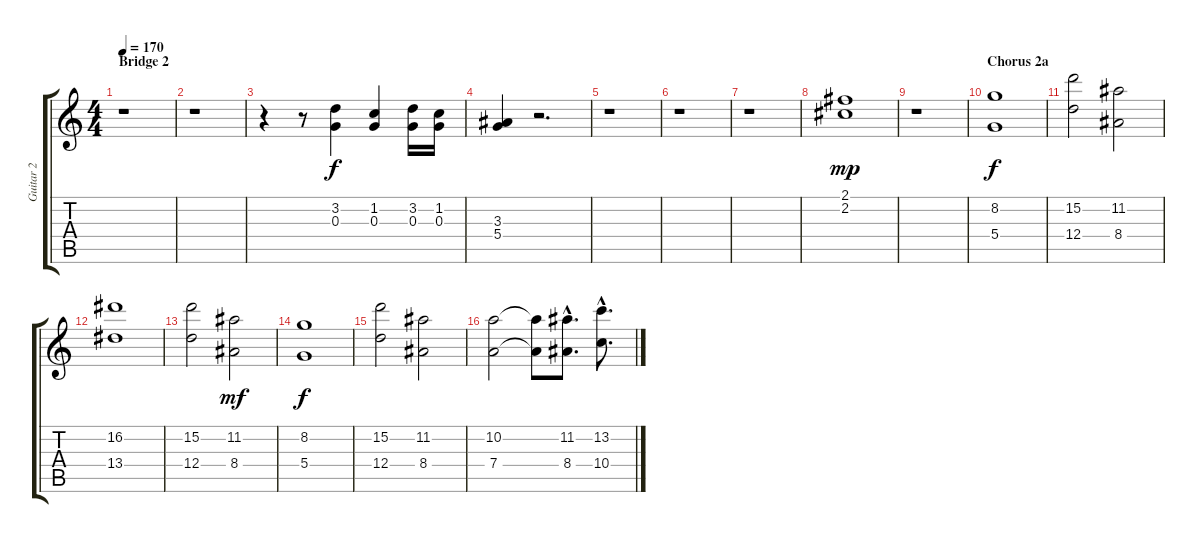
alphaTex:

\track ("Guitar 2" "Guitar 2") {instrument distortionguitar}
\staff {score tabs}
\tuning (E4 B3 G3 D3 A2 E2) {hide}
\ts (4 4)
\section ("" "Bridge 2")
\tempo 170
\clef g2
\ks c
r.1{dy mp} |
r.1 |
r.4 r.8 (3.2 0.3).4{dy f} (1.2 0.3).4 (3.2 0.3).16 (1.2 0.3).16 |
(3.3 5.4).4 r.2{d} |
r.1 |
r.1 |
r.1 |
(2.1 2.2).1{dy mp} |
r.1 |
\section ("" "Chorus 2a")
(8.2 5.4).1{dy f} |
(15.2 12.4).2 (11.2 8.4).2 |
(16.2 13.4).1 |
(15.2 12.4).2 (11.2 8.4).2{dy mf} |
(8.2 5.4).1{dy f} |
(15.2 12.4).2 (11.2 8.4).2 |
(10.2 7.4).2 (10.2{t} 7.4{t}).8 (11.2{hac} 8.4{hac}).8{d} (13.2{hac} 10.4{hac}).8{d}
